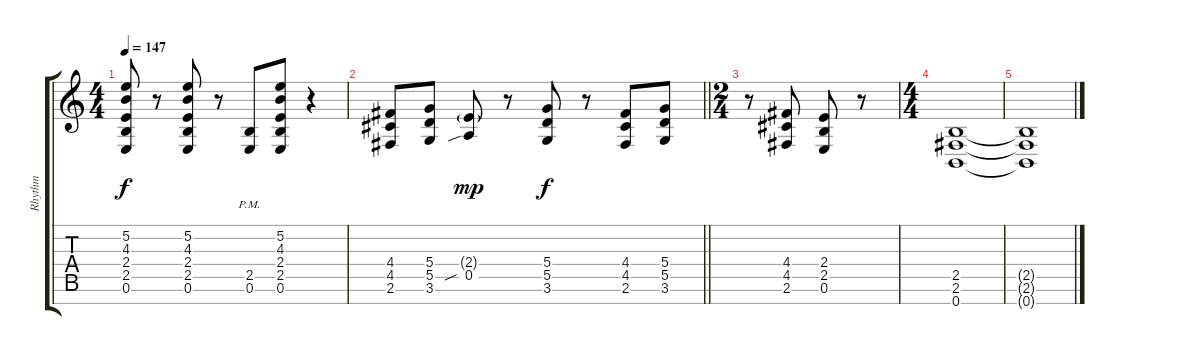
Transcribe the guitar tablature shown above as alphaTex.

\track ("Rhythm" "Rhythm") {instrument distortionguitar}
\staff {score tabs}
\tuning (E4 B3 G3 D3 A2 E2 B1) {hide}
\ts (4 4)
\tempo 147
\clef g2
\ks c
(5.2 4.3 2.4 2.5 0.6).8{dy f} r.8 (5.2 4.3 2.4 2.5 0.6).8 r.8 (2.5{pm} 0.6{pm}).8 (5.2 4.3 2.4 2.5 0.6).8 r.4 |
\barLineRight lightlight
(4.4 4.5 2.6).8 (5.4 5.5 3.6).8 (2.4{g} 0.5{sib}).8{dy mp} r.8 (5.4 5.5 3.6).8{dy f} r.8 (4.4 4.5 2.6).8 (5.4 5.5 3.6).8 |
\ts (2 4)
r.8 (4.4 4.5 2.6).8 (2.4 2.5 0.6).8 r.8 |
\ts (4 4)
(2.5 2.6 0.7).1 |
(2.5{t} 2.6{t} 0.7{t}).1
